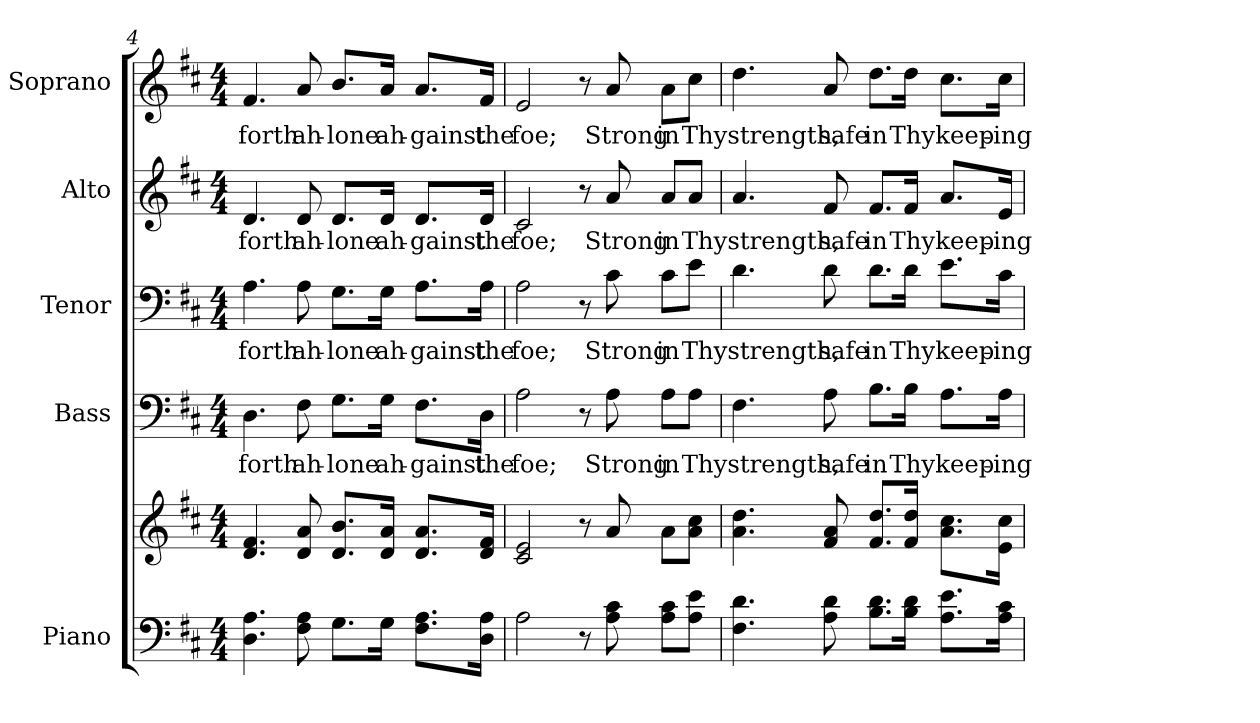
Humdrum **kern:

**kern	**kern	**kern	**text	**kern	**text	**kern	**text	**kern	**text
*part5	*part5	*part4	*part4	*part3	*part3	*part2	*part2	*part1	*part1
*staff6	*staff5	*staff4	*staff4	*staff3	*staff3	*staff2	*staff2	*staff1	*staff1
*I"Piano	*	*I"Bass	*	*I"Tenor	*	*I"Alto	*	*I"Soprano	*
*I'Pno.	*	*I'B.	*	*I'T.	*	*I'A.	*	*I'S.	*
*clefF4	*clefG2	*clefF4	*	*clefF4	*	*clefG2	*	*clefG2	*
*k[f#c#]	*k[f#c#]	*k[f#c#]	*	*k[f#c#]	*	*k[f#c#]	*	*k[f#c#]	*
*D:	*D:	*D:	*	*D:	*	*D:	*	*D:	*
*M4/4	*M4/4	*M4/4	*	*M4/4	*	*M4/4	*	*M4/4	*
=4	=4	=4	=4	=4	=4	=4	=4	=4	=4
!	!	!	!LO:LY:b:color=#000000	!	!	!	!	!	!
!	!	!	!	!	!LO:LY:b:color=#000000	!	!	!	!
!	!	!	!	!	!	!	!LO:LY:b:color=#000000	!	!
!	!	!	!	!	!	!	!	!	!LO:LY:b:color=#000000
4.Di\ 4.Ai	4.di/ 4.f#i	4.Di\	forth	4.Ai\	forth	4.di/	forth	4.f#i/	forth
!	!	!	!LO:LY:b:color=#000000	!	!	!	!	!	!
!	!	!	!	!	!LO:LY:b:color=#000000	!	!	!	!
!	!	!	!	!	!	!	!LO:LY:b:color=#000000	!	!
!	!	!	!	!	!	!	!	!	!LO:LY:b:color=#000000
8F#i\ 8Ai	8di/ 8ai	8F#i\	ah-	8Ai\	ah-	8di/	ah-	8ai/	ah-
!	!	!	!LO:LY:b:color=#000000	!	!	!	!	!	!
!	!	!	!	!	!LO:LY:b:color=#000000	!	!	!	!
!	!	!	!	!	!	!	!LO:LY:b:color=#000000	!	!
!	!	!	!	!	!	!	!	!	!LO:LY:b:color=#000000
8.Gi\L	8.di/ 8.bi/L	8.Gi\L	-lone	8.Gi\L	-lone	8.di/L	-lone	8.bi/L	-lone
!	!	!	!LO:LY:b:color=#000000	!	!	!	!	!	!
!	!	!	!	!	!LO:LY:b:color=#000000	!	!	!	!
!	!	!	!	!	!	!	!LO:LY:b:color=#000000	!	!
!	!	!	!	!	!	!	!	!	!LO:LY:b:color=#000000
16Gi\Jk	16di/ 16ai/Jk	16Gi\Jk	ah-	16Gi\Jk	ah-	16di/Jk	ah-	16ai/Jk	ah-
!	!	!	!LO:LY:b:color=#000000	!	!	!	!	!	!
!	!	!	!	!	!LO:LY:b:color=#000000	!	!	!	!
!	!	!	!	!	!	!	!LO:LY:b:color=#000000	!	!
!	!	!	!	!	!	!	!	!	!LO:LY:b:color=#000000
8.F#i\ 8.Ai\L	8.di/ 8.ai/L	8.F#i\L	-gainst	8.Ai\L	-gainst	8.di/L	-gainst	8.ai/L	-gainst
!	!	!	!LO:LY:b:color=#000000	!	!	!	!	!	!
!	!	!	!	!	!LO:LY:b:color=#000000	!	!	!	!
!	!	!	!	!	!	!	!LO:LY:b:color=#000000	!	!
!	!	!	!	!	!	!	!	!	!LO:LY:b:color=#000000
16Di\ 16Ai\Jk	16di/ 16f#i/Jk	16Di\Jk	the	16Ai\Jk	the	16di/Jk	the	16f#i/Jk	the
!!LO:PB:g=z
=5	=5	=5	=5	=5	=5	=5	=5	=5	=5
!	!	!	!LO:LY:b:color=#000000	!	!	!	!	!	!
!	!	!	!	!	!LO:LY:b:color=#000000	!	!	!	!
!	!	!	!	!	!	!	!LO:LY:b:color=#000000	!	!
!	!	!	!	!	!	!	!	!	!LO:LY:b:color=#000000
2Ai\	2c#i/ 2ei	2Ai\	foe;	2Ai\	foe;	2c#i/	foe;	2ei/	foe;
8r	8r	8r	.	8r	.	8r	.	8r	.
!	!	!	!LO:LY:b:color=#000000	!	!	!	!	!	!
!	!	!	!	!	!LO:LY:b:color=#000000	!	!	!	!
!	!	!	!	!	!	!	!LO:LY:b:color=#000000	!	!
!	!	!	!	!	!	!	!	!	!LO:LY:b:color=#000000
8Ai\ 8c#i	8ai/	8Ai\	Strong	8c#i\	Strong	8ai/	Strong	8ai/	Strong
!	!	!	!LO:LY:b:color=#000000	!	!	!	!	!	!
!	!	!	!	!	!LO:LY:b:color=#000000	!	!	!	!
!	!	!	!	!	!	!	!LO:LY:b:color=#000000	!	!
!	!	!	!	!	!	!	!	!	!LO:LY:b:color=#000000
8Ai\ 8c#i\L	8ai\L	8Ai\L	in	8c#i\L	in	8ai/L	in	8ai\L	in
!	!	!	!LO:LY:b:color=#000000	!	!	!	!	!	!
!	!	!	!	!	!LO:LY:b:color=#000000	!	!	!	!
!	!	!	!	!	!	!	!LO:LY:b:color=#000000	!	!
!	!	!	!	!	!	!	!	!	!LO:LY:b:color=#000000
8Ai\ 8ei\J	8ai\ 8cc#i\J	8Ai\J	Thy	8ei\J	Thy	8ai/J	Thy	8cc#i\J	Thy
=6	=6	=6	=6	=6	=6	=6	=6	=6	=6
!	!	!	!LO:LY:b:color=#000000	!	!	!	!	!	!
!	!	!	!	!	!LO:LY:b:color=#000000	!	!	!	!
!	!	!	!	!	!	!	!LO:LY:b:color=#000000	!	!
!	!	!	!	!	!	!	!	!	!LO:LY:b:color=#000000
4.F#i\ 4.di	4.ai\ 4.ddi	4.F#i\	strength,	4.di\	strength,	4.ai/	strength,	4.ddi\	strength,
!	!	!	!LO:LY:b:color=#000000	!	!	!	!	!	!
!	!	!	!	!	!LO:LY:b:color=#000000	!	!	!	!
!	!	!	!	!	!	!	!LO:LY:b:color=#000000	!	!
!	!	!	!	!	!	!	!	!	!LO:LY:b:color=#000000
8Ai\ 8di	8f#i/ 8ai	8Ai\	safe	8di\	safe	8f#i/	safe	8ai/	safe
!	!	!	!LO:LY:b:color=#000000	!	!	!	!	!	!
!	!	!	!	!	!LO:LY:b:color=#000000	!	!	!	!
!	!	!	!	!	!	!	!LO:LY:b:color=#000000	!	!
!	!	!	!	!	!	!	!	!	!LO:LY:b:color=#000000
8.Bi\ 8.di\L	8.f#i/ 8.ddi/L	8.Bi\L	in	8.di\L	in	8.f#i/L	in	8.ddi\L	in
!	!	!	!LO:LY:b:color=#000000	!	!	!	!	!	!
!	!	!	!	!	!LO:LY:b:color=#000000	!	!	!	!
!	!	!	!	!	!	!	!LO:LY:b:color=#000000	!	!
!	!	!	!	!	!	!	!	!	!LO:LY:b:color=#000000
16Bi\ 16di\Jk	16f#i/ 16ddi/Jk	16Bi\Jk	Thy	16di\Jk	Thy	16f#i/Jk	Thy	16ddi\Jk	Thy
!	!	!	!LO:LY:b:color=#000000	!	!	!	!	!	!
!	!	!	!	!	!LO:LY:b:color=#000000	!	!	!	!
!	!	!	!	!	!	!	!LO:LY:b:color=#000000	!	!
!	!	!	!	!	!	!	!	!	!LO:LY:b:color=#000000
8.Ai\ 8.ei\L	8.ai\ 8.cc#i\L	8.Ai\L	keep-	8.ei\L	keep-	8.ai/L	keep-	8.cc#i\L	keep-
!	!	!	!LO:LY:b:color=#000000	!	!	!	!	!	!
!	!	!	!	!	!LO:LY:b:color=#000000	!	!	!	!
!	!	!	!	!	!	!	!LO:LY:b:color=#000000	!	!
!	!	!	!	!	!	!	!	!	!LO:LY:b:color=#000000
16Ai\ 16c#i\Jk	16ei\ 16cc#i\Jk	16Ai\Jk	-ing	16c#i\Jk	-ing	16ei/Jk	-ing	16cc#i\Jk	-ing
=	=	=	=	=	=	=	=	=	=
*-	*-	*-	*-	*-	*-	*-	*-	*-	*-
